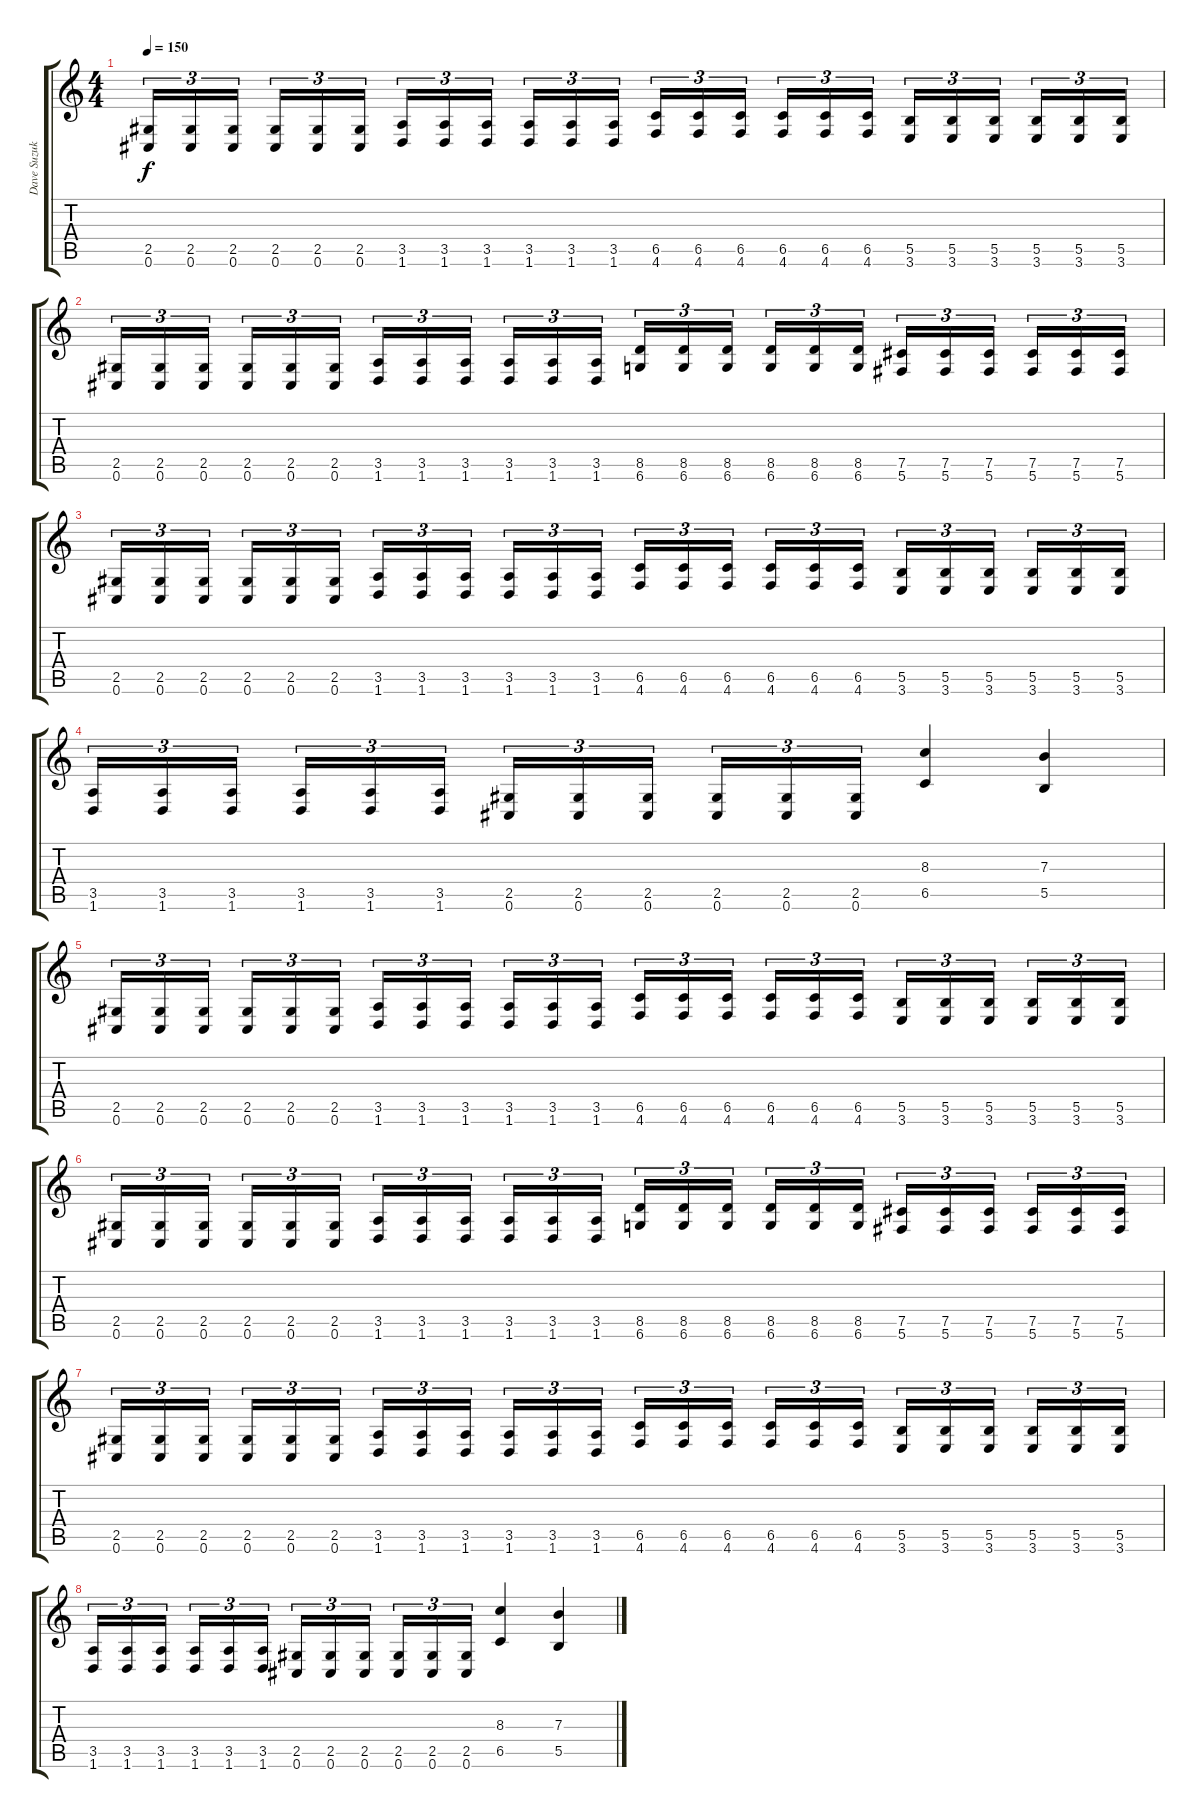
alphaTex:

\track ("Dave Suzuki - Lead" "Dave Suzuk") {instrument distortionguitar}
\staff {score tabs}
\tuning (Db4 Ab3 E3 B2 Gb2 Db2) {hide}
\ts (4 4)
\tempo 150
\clef g2
\ks c
(2.5 0.6).16{tu (3 2) dy f} (2.5 0.6).16{tu (3 2)} (2.5 0.6).16{tu (3 2) beam splitsecondary} (2.5 0.6).16{tu (3 2)} (2.5 0.6).16{tu (3 2)} (2.5 0.6).16{tu (3 2)} (3.5 1.6).16{tu (3 2)} (3.5 1.6).16{tu (3 2)} (3.5 1.6).16{tu (3 2) beam splitsecondary} (3.5 1.6).16{tu (3 2)} (3.5 1.6).16{tu (3 2)} (3.5 1.6).16{tu (3 2)} (6.5 4.6).16{tu (3 2)} (6.5 4.6).16{tu (3 2)} (6.5 4.6).16{tu (3 2) beam splitsecondary} (6.5 4.6).16{tu (3 2)} (6.5 4.6).16{tu (3 2)} (6.5 4.6).16{tu (3 2)} (5.5 3.6).16{tu (3 2)} (5.5 3.6).16{tu (3 2)} (5.5 3.6).16{tu (3 2) beam splitsecondary} (5.5 3.6).16{tu (3 2)} (5.5 3.6).16{tu (3 2)} (5.5 3.6).16{tu (3 2)} |
(2.5 0.6).16{tu (3 2)} (2.5 0.6).16{tu (3 2)} (2.5 0.6).16{tu (3 2) beam splitsecondary} (2.5 0.6).16{tu (3 2)} (2.5 0.6).16{tu (3 2)} (2.5 0.6).16{tu (3 2)} (3.5 1.6).16{tu (3 2)} (3.5 1.6).16{tu (3 2)} (3.5 1.6).16{tu (3 2) beam splitsecondary} (3.5 1.6).16{tu (3 2)} (3.5 1.6).16{tu (3 2)} (3.5 1.6).16{tu (3 2)} (8.5 6.6).16{tu (3 2)} (8.5 6.6).16{tu (3 2)} (8.5 6.6).16{tu (3 2) beam splitsecondary} (8.5 6.6).16{tu (3 2)} (8.5 6.6).16{tu (3 2)} (8.5 6.6).16{tu (3 2)} (7.5 5.6).16{tu (3 2)} (7.5 5.6).16{tu (3 2)} (7.5 5.6).16{tu (3 2) beam splitsecondary} (7.5 5.6).16{tu (3 2)} (7.5 5.6).16{tu (3 2)} (7.5 5.6).16{tu (3 2)} |
(2.5 0.6).16{tu (3 2)} (2.5 0.6).16{tu (3 2)} (2.5 0.6).16{tu (3 2) beam splitsecondary} (2.5 0.6).16{tu (3 2)} (2.5 0.6).16{tu (3 2)} (2.5 0.6).16{tu (3 2)} (3.5 1.6).16{tu (3 2)} (3.5 1.6).16{tu (3 2)} (3.5 1.6).16{tu (3 2) beam splitsecondary} (3.5 1.6).16{tu (3 2)} (3.5 1.6).16{tu (3 2)} (3.5 1.6).16{tu (3 2)} (6.5 4.6).16{tu (3 2)} (6.5 4.6).16{tu (3 2)} (6.5 4.6).16{tu (3 2) beam splitsecondary} (6.5 4.6).16{tu (3 2)} (6.5 4.6).16{tu (3 2)} (6.5 4.6).16{tu (3 2)} (5.5 3.6).16{tu (3 2)} (5.5 3.6).16{tu (3 2)} (5.5 3.6).16{tu (3 2) beam splitsecondary} (5.5 3.6).16{tu (3 2)} (5.5 3.6).16{tu (3 2)} (5.5 3.6).16{tu (3 2)} |
(3.5 1.6).16{tu (3 2)} (3.5 1.6).16{tu (3 2)} (3.5 1.6).16{tu (3 2) beam splitsecondary} (3.5 1.6).16{tu (3 2)} (3.5 1.6).16{tu (3 2)} (3.5 1.6).16{tu (3 2)} (2.5 0.6).16{tu (3 2)} (2.5 0.6).16{tu (3 2)} (2.5 0.6).16{tu (3 2) beam splitsecondary} (2.5 0.6).16{tu (3 2)} (2.5 0.6).16{tu (3 2)} (2.5 0.6).16{tu (3 2)} (8.3 6.5).4 (7.3 5.5).4 |
(2.5 0.6).16{tu (3 2)} (2.5 0.6).16{tu (3 2)} (2.5 0.6).16{tu (3 2) beam splitsecondary} (2.5 0.6).16{tu (3 2)} (2.5 0.6).16{tu (3 2)} (2.5 0.6).16{tu (3 2)} (3.5 1.6).16{tu (3 2)} (3.5 1.6).16{tu (3 2)} (3.5 1.6).16{tu (3 2) beam splitsecondary} (3.5 1.6).16{tu (3 2)} (3.5 1.6).16{tu (3 2)} (3.5 1.6).16{tu (3 2)} (6.5 4.6).16{tu (3 2)} (6.5 4.6).16{tu (3 2)} (6.5 4.6).16{tu (3 2) beam splitsecondary} (6.5 4.6).16{tu (3 2)} (6.5 4.6).16{tu (3 2)} (6.5 4.6).16{tu (3 2)} (5.5 3.6).16{tu (3 2)} (5.5 3.6).16{tu (3 2)} (5.5 3.6).16{tu (3 2) beam splitsecondary} (5.5 3.6).16{tu (3 2)} (5.5 3.6).16{tu (3 2)} (5.5 3.6).16{tu (3 2)} |
(2.5 0.6).16{tu (3 2)} (2.5 0.6).16{tu (3 2)} (2.5 0.6).16{tu (3 2) beam splitsecondary} (2.5 0.6).16{tu (3 2)} (2.5 0.6).16{tu (3 2)} (2.5 0.6).16{tu (3 2)} (3.5 1.6).16{tu (3 2)} (3.5 1.6).16{tu (3 2)} (3.5 1.6).16{tu (3 2) beam splitsecondary} (3.5 1.6).16{tu (3 2)} (3.5 1.6).16{tu (3 2)} (3.5 1.6).16{tu (3 2)} (8.5 6.6).16{tu (3 2)} (8.5 6.6).16{tu (3 2)} (8.5 6.6).16{tu (3 2) beam splitsecondary} (8.5 6.6).16{tu (3 2)} (8.5 6.6).16{tu (3 2)} (8.5 6.6).16{tu (3 2)} (7.5 5.6).16{tu (3 2)} (7.5 5.6).16{tu (3 2)} (7.5 5.6).16{tu (3 2) beam splitsecondary} (7.5 5.6).16{tu (3 2)} (7.5 5.6).16{tu (3 2)} (7.5 5.6).16{tu (3 2)} |
(2.5 0.6).16{tu (3 2)} (2.5 0.6).16{tu (3 2)} (2.5 0.6).16{tu (3 2) beam splitsecondary} (2.5 0.6).16{tu (3 2)} (2.5 0.6).16{tu (3 2)} (2.5 0.6).16{tu (3 2)} (3.5 1.6).16{tu (3 2)} (3.5 1.6).16{tu (3 2)} (3.5 1.6).16{tu (3 2) beam splitsecondary} (3.5 1.6).16{tu (3 2)} (3.5 1.6).16{tu (3 2)} (3.5 1.6).16{tu (3 2)} (6.5 4.6).16{tu (3 2)} (6.5 4.6).16{tu (3 2)} (6.5 4.6).16{tu (3 2) beam splitsecondary} (6.5 4.6).16{tu (3 2)} (6.5 4.6).16{tu (3 2)} (6.5 4.6).16{tu (3 2)} (5.5 3.6).16{tu (3 2)} (5.5 3.6).16{tu (3 2)} (5.5 3.6).16{tu (3 2) beam splitsecondary} (5.5 3.6).16{tu (3 2)} (5.5 3.6).16{tu (3 2)} (5.5 3.6).16{tu (3 2)} |
(3.5 1.6).16{tu (3 2)} (3.5 1.6).16{tu (3 2)} (3.5 1.6).16{tu (3 2) beam splitsecondary} (3.5 1.6).16{tu (3 2)} (3.5 1.6).16{tu (3 2)} (3.5 1.6).16{tu (3 2)} (2.5 0.6).16{tu (3 2)} (2.5 0.6).16{tu (3 2)} (2.5 0.6).16{tu (3 2) beam splitsecondary} (2.5 0.6).16{tu (3 2)} (2.5 0.6).16{tu (3 2)} (2.5 0.6).16{tu (3 2)} (8.3 6.5).4 (7.3 5.5).4
